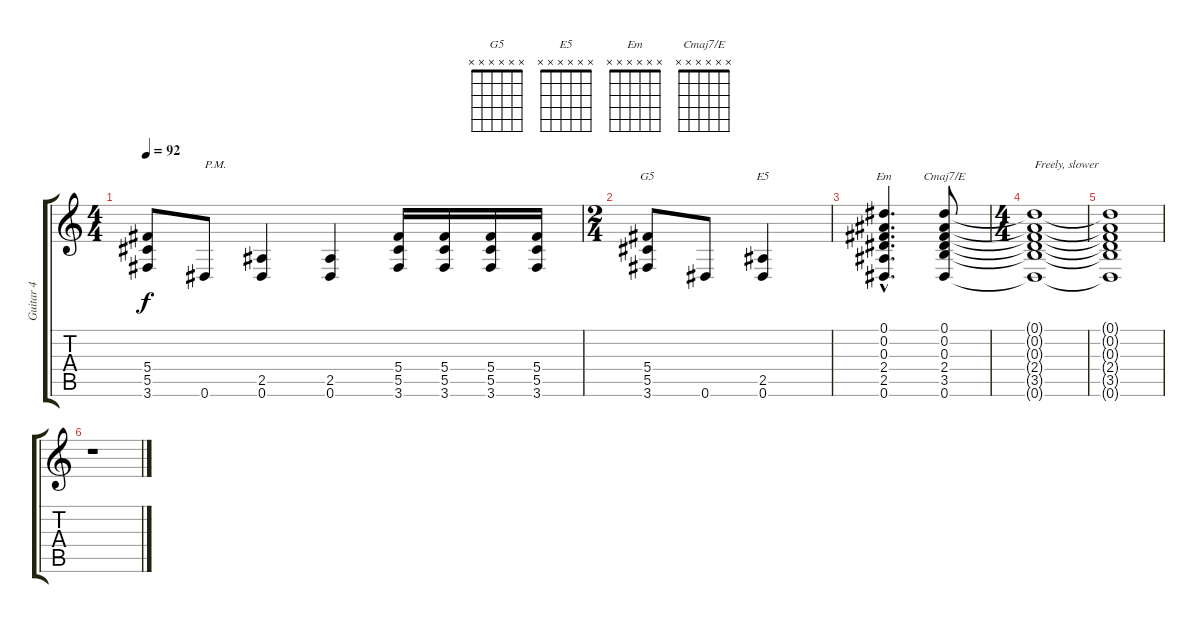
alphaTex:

\track ("Guitar 4" "Guitar 4") {instrument distortionguitar}
\staff {score tabs}
\tuning (Eb4 Bb3 Gb3 Db3 Ab2 Eb2) {hide}
\chord ("G5" x x x x x x) {firstfret 0}
\chord ("E5" x x x x x x) {firstfret 0}
\chord ("Em" x x x x x x) {firstfret 0}
\chord ("Cmaj7/E" x x x x x x) {firstfret 0}
\ts (4 4)
\tempo 92
\clef g2
\ks c
(5.4 5.5 3.6).8{dy f} 0.6.8{txt "P.M."} (2.5 0.6).4 (2.5 0.6).4 (5.4 5.5 3.6).16 (5.4 5.5 3.6).16 (5.4 5.5 3.6).16 (5.4 5.5 3.6).16 |
\ts (2 4)
(5.4 5.5 3.6).8{ch "G5"} 0.6.8 (2.5 0.6).4{ch "E5"} |
(0.1{hac} 0.2{hac} 0.3{hac} 2.4{hac} 2.5{hac} 0.6{hac}).4{d ch "Em"} (0.1 0.2 0.3 2.4 3.5 0.6).8{ch "Cmaj7/E"} |
\ts (4 4)
(0.1{t} 0.2{t} 0.3{t} 2.4{t} 3.5{t} 0.6{t}).1{txt "Freely, slower"} |
(0.1{t} 0.2{t} 0.3{t} 2.4{t} 3.5{t} 0.6{t}).1 |
r.1
